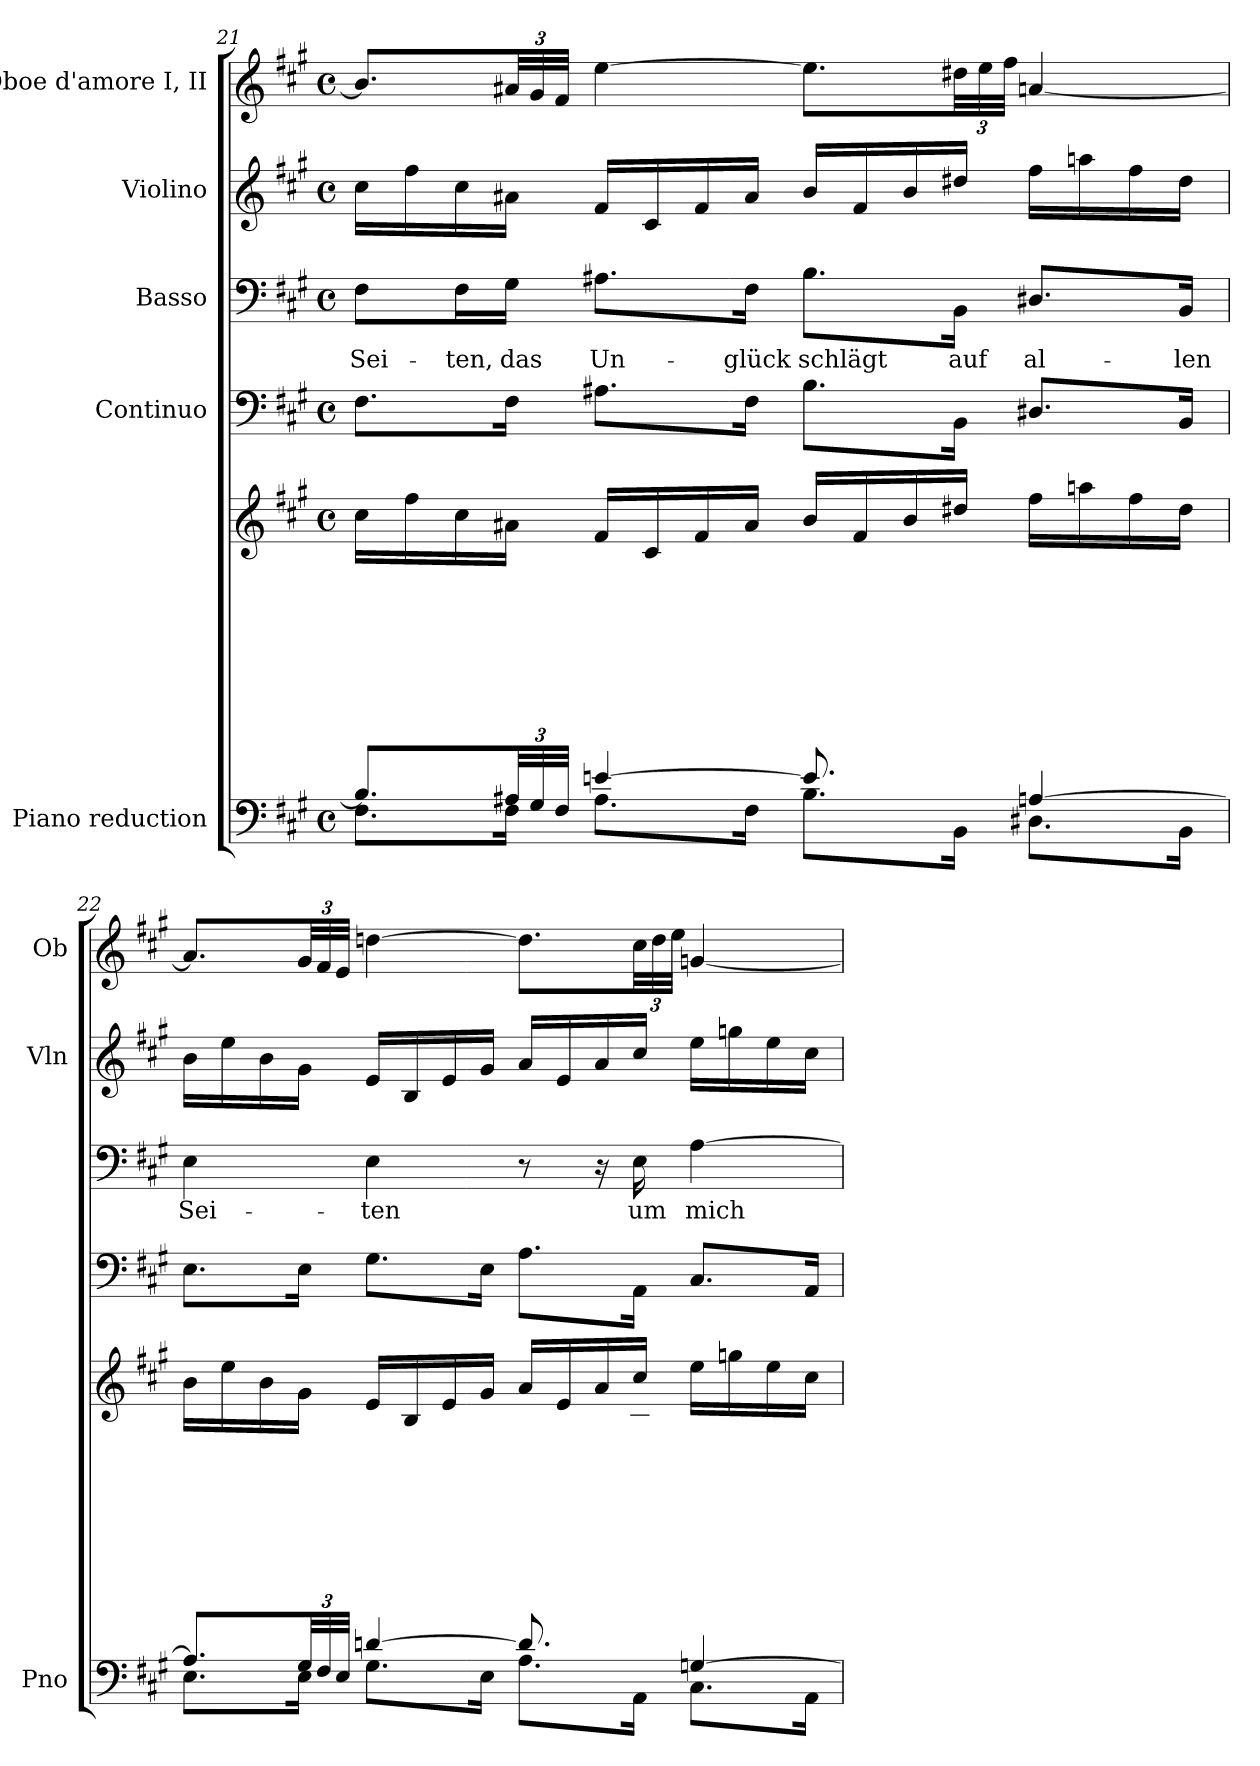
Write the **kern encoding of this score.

**kern	**kern	**kern	**kern	**text	**kern	**kern
*part5	*part5	*part4	*part3	*part3	*part2	*part1
*staff6	*staff5	*staff4	*staff3	*staff3	*staff2	*staff1
*I"Piano reduction	*	*I"Continuo	*I"Basso	*	*I"Violino	*I"Oboe d'amore I, II
*I'Pno	*	*	*	*	*I'Vln	*I'Ob
!!LO:LB:g=z
*clefF4	*clefG2	*clefF4	*clefF4	*	*clefG2	*clefG2
*k[f#c#g#]	*k[f#c#g#]	*k[f#c#g#]	*k[f#c#g#]	*	*k[f#c#g#]	*k[f#c#g#]
*M4/4	*M4/4	*M4/4	*M4/4	*	*M4/4	*M4/4
*met(c)	*met(c)	*met(c)	*met(c)	*	*met(c)	*met(c)
=21	=21	=21	=21	=21	=21	=21
*^	*^	*	*	*	*	*
!	!	!	!	!	!	!LO:LY:b	!	!
8.B/L]	8.F#\L	16cc#\LL	8.ryy	8.F#\L	8F#\L	Sei-	16cc#\LL	8.b/L]
.	.	16ff#\	.	.	.	.	16ff#\	.
!	!	!	!	!	!	!LO:LY:b	!	!
.	.	16cc#\	.	.	16F#\L	-ten,	16cc#\	.
*	*	*v	*v	*	*	*	*	*
*Xbrackettup	*	*	*	*	*	*	*
!	!	!	!	!	!LO:LY:b	!	!
*	*	*	*	*	*	*	*Xbrackettup
48A#X/LL	16F#\Jk	16a#X\JJ	16F#\Jk	16G#\JJ	das	16a#X\JJ	48a#X/LL
48G#/	.	.	.	.	.	.	48g#/
48F#/JJJ	.	.	.	.	.	.	48f#/JJJ
!	!	!	!	!	!LO:LY:b	!	!
[4en/	8.A#\L	16f#/LL	8.A#X\L	8.A#X\L	Un-	16f#/LL	[4ee\
.	.	16c#/	.	.	.	16c#/	.
.	.	16f#/	.	.	.	16f#/	.
!	!	!	!	!	!LO:LY:b	!	!
.	16F#\Jk	16a#/JJ	16F#\Jk	16F#\Jk	-glück	16a#/JJ	.
!	!	!	!	!	!LO:LY:b	!	!
8.e/L]	8.B\L	16b/LL	8.B\L	8.B\L	schlägt	16b/LL	8.ee\L]
.	.	16f#/	.	.	.	16f#/	.
.	.	16b/	.	.	.	16b/	.
*	*	*^	*	*	*	*	*
*	*	*	*Xbrackettup	*	*	*	*	*
!	!	!	!	!	!	!LO:LY:b	!	!
16ryy	16BB\Jk	16dd#X/JJ	48d#X\LL	16BB\Jk	16BB\Jk	auf	16dd#X/JJ	48dd#X\LL
.	.	.	48e\	.	.	.	.	48ee\
.	.	.	48f#\JJJ	.	.	.	.	48ff#\JJJ
!	!	!	!	!	!	!LO:LY:b	!	!
[4An/	8.D#X\L	16ff#\LL	4ryy	8.D#X/L	8.D#X/L	al-	16ff#\LL	[4an/
.	.	16aan\	.	.	.	.	16aan\	.
.	.	16ff#\	.	.	.	.	16ff#\	.
!	!	!	!	!	!	!LO:LY:b	!	!
.	16BB\Jk	16dd#\JJ	.	16BB/Jk	16BB/Jk	-len	16dd#\JJ	.
=22	=22	=22	=22	=22	=22	=22	=22	=22
!	!	!	!	!	!	!LO:LY:b	!	!
8.A/L]	8.E\L	16b\LL	8.ryy	8.E\L	4E\	Sei-	16b\LL	8.a/L]
.	.	16ee\	.	.	.	.	16ee\	.
.	.	16b\	.	.	.	.	16b\	.
*	*	*v	*v	*	*	*	*	*
48G#/LL	16E\Jk	16g#\JJ	16E\Jk	.	.	16g#\JJ	48g#/LL
48F#/	.	.	.	.	.	.	48f#/
48E/JJJ	.	.	.	.	.	.	48e/JJJ
!	!	!	!	!	!LO:LY:b	!	!
[4dn/	8.G#\L	16e/LL	8.G#\L	4E\	-ten	16e/LL	[4ddn\
.	.	16B/	.	.	.	16B/	.
.	.	16e/	.	.	.	16e/	.
.	16E\Jk	16g#/JJ	16E\Jk	.	.	16g#/JJ	.
8.d/L]	8.A\L	16a/LL	8.A\L	8r	.	16a/LL	8.dd\L]
.	.	16e/	.	.	.	16e/	.
.	.	16a/	.	16r	.	16a/	.
*	*	*^	*	*	*	*	*
!	!	!	!	!	!	!LO:LY:b	!	!
16ryy	16AA\Jk	16cc#/JJ	48c#\LL	16AA\Jk	16E\	um	16cc#/JJ	48cc#\LL
.	.	.	48d\	.	.	.	.	48dd\
.	.	.	48e\JJJ	.	.	.	.	48ee\JJJ
!	!	!	!	!	!	!LO:LY:b	!	!
[4Gn/	8.C#\L	16ee\LL	4ryy	8.C#/L	[4A\	mich	16ee\LL	[4gn/
.	.	16ggn\	.	.	.	.	16ggn\	.
.	.	16ee\	.	.	.	.	16ee\	.
.	16AA\Jk	16cc#\JJ	.	16AA/Jk	.	.	16cc#\JJ	.
*v	*v	*	*	*	*	*	*	*
*	*v	*v	*	*	*	*	*
=	=	=	=	=	=	=
*-	*-	*-	*-	*-	*-	*-
